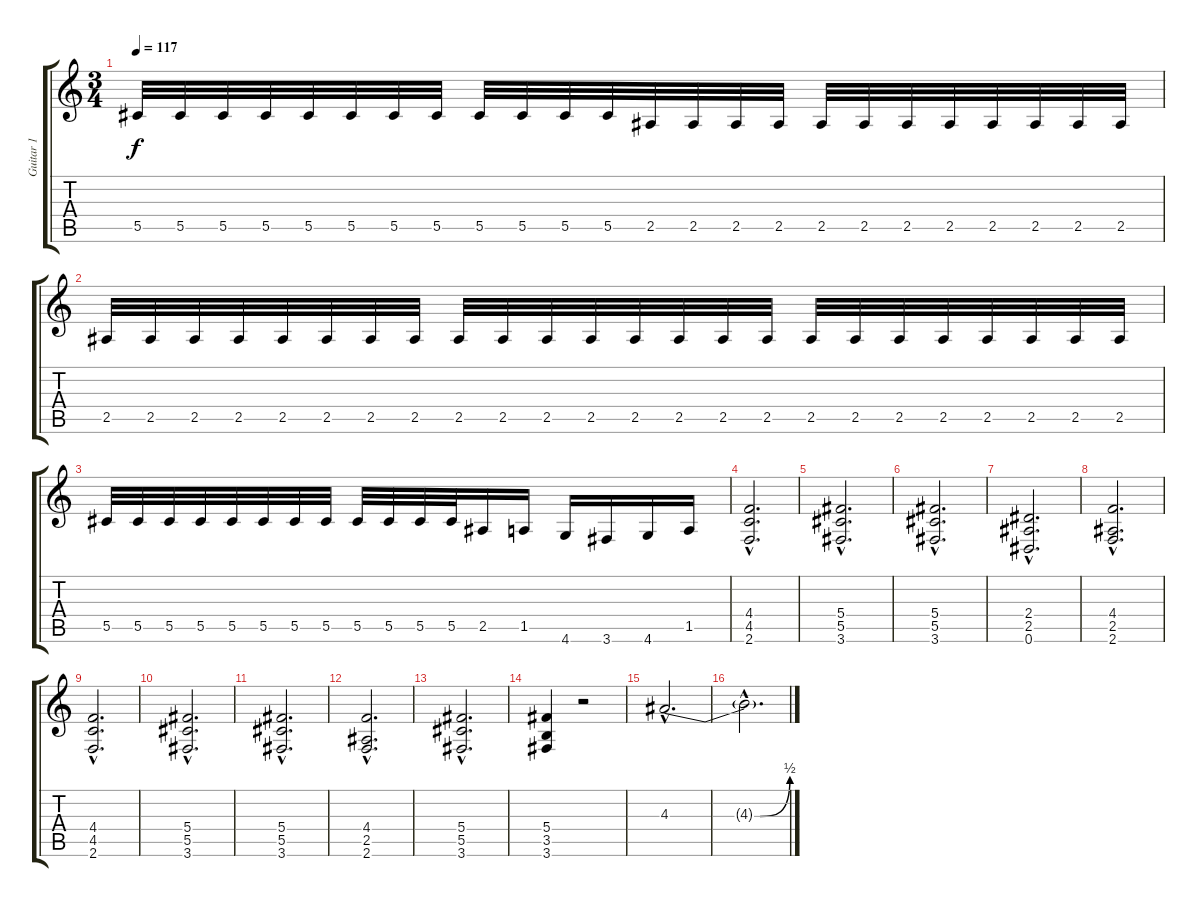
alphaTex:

\track ("Guitar 1" "Guitar 1") {instrument distortionguitar}
\staff {score tabs}
\tuning (Eb4 Bb3 Gb3 Db3 Ab2 Eb2) {hide}
\ts (3 4)
\tempo 117
\clef g2
\ks c
5.5.32{dy f} 5.5.32 5.5.32 5.5.32 5.5.32 5.5.32 5.5.32 5.5.32 5.5.32 5.5.32 5.5.32 5.5.32 2.5.32 2.5.32 2.5.32 2.5.32 2.5.32 2.5.32 2.5.32 2.5.32 2.5.32 2.5.32 2.5.32 2.5.32 |
2.5.32 2.5.32 2.5.32 2.5.32 2.5.32 2.5.32 2.5.32 2.5.32 2.5.32 2.5.32 2.5.32 2.5.32 2.5.32 2.5.32 2.5.32 2.5.32 2.5.32 2.5.32 2.5.32 2.5.32 2.5.32 2.5.32 2.5.32 2.5.32 |
5.5.32 5.5.32 5.5.32 5.5.32 5.5.32 5.5.32 5.5.32 5.5.32 5.5.32 5.5.32 5.5.32 5.5.32 2.5.16 1.5.16 4.6.16 3.6.16 4.6.16 1.5.16 |
(4.4{hac} 4.5{hac} 2.6{hac}).2{d} |
(5.4{hac} 5.5{hac} 3.6{hac}).2{d} |
(5.4{hac} 5.5{hac} 3.6{hac}).2{d} |
(2.4{hac} 2.5{hac} 0.6{hac}).2{d} |
(4.4{hac} 2.5{hac} 2.6{hac}).2{d} |
(4.4{hac} 4.5{hac} 2.6{hac}).2{d} |
(5.4{hac} 5.5{hac} 3.6{hac}).2{d} |
(5.4{hac} 5.5{hac} 3.6{hac}).2{d} |
(4.4{hac} 2.5{hac} 2.6{hac}).2{d} |
(5.4{hac} 5.5{hac} 3.6{hac}).2{d} |
(5.4 3.5 3.6).4 r.2 |
4.3{be (custom 0 0 14 0 30 0 45 0 60 2) hac}.2{d} |
4.3{hac t}.2{d}
